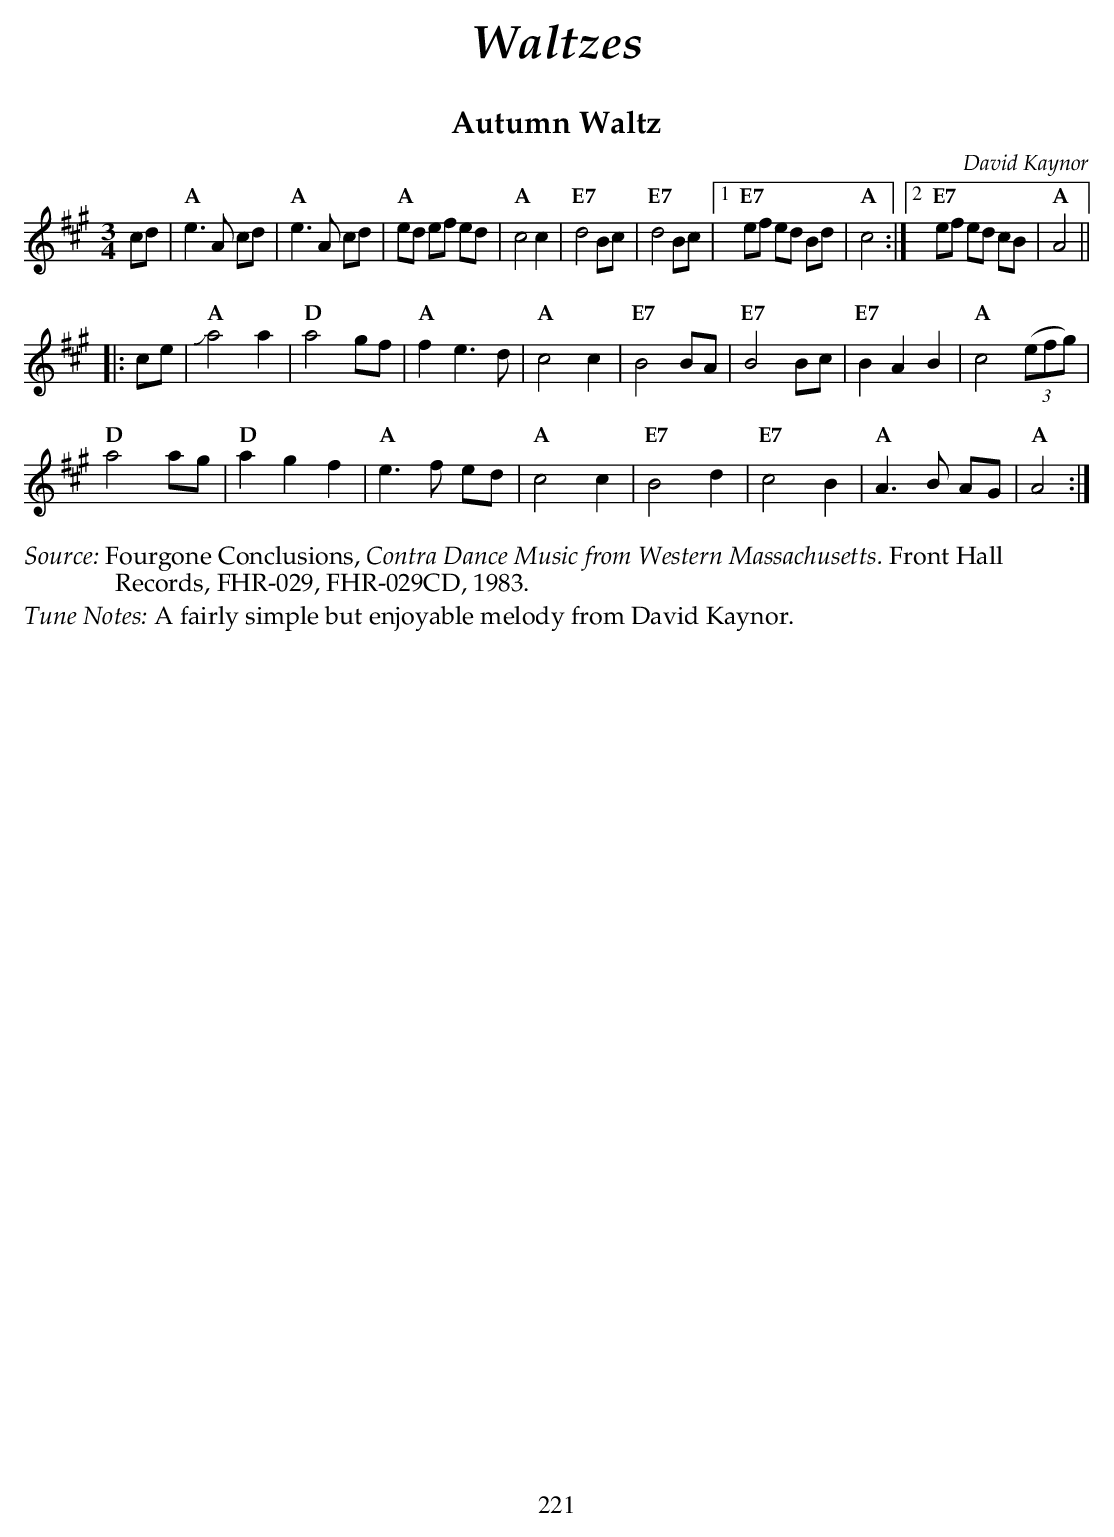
X:1
T:Autumn Waltz
C:David Kaynor
U:s = !slide!
U:t = !trill!
M:3/4
L:1/8
K:A
cd |\
"A"  e3A cd |  "A"  e3A   cd | "A" ed ef ed | "A" c4 c2 | "E7" d4 Bc |\
"E7" d4  Bc |1 "E7" ef ed Bd | "A" c4 :|2 "E7" ef ed cB | "A"  A4 ||
|: ce |\
"A"  sa4 a2 | "D"  a4  gf | "A"  f2 e3d | "A" c4 c2 |\
"E7" B4 BA  | "E7" B4  Bc | "E7" B2A2B2 | "A" c4 ((3efg) |
"D"  a4 ag  | "D"  a2g2f2 | "A"  e3f ed | "A" c4 c2 |\
"E7" B4 d2  | "E7" c4  B2 | "A"  A3B AG | "A" A4 :|
